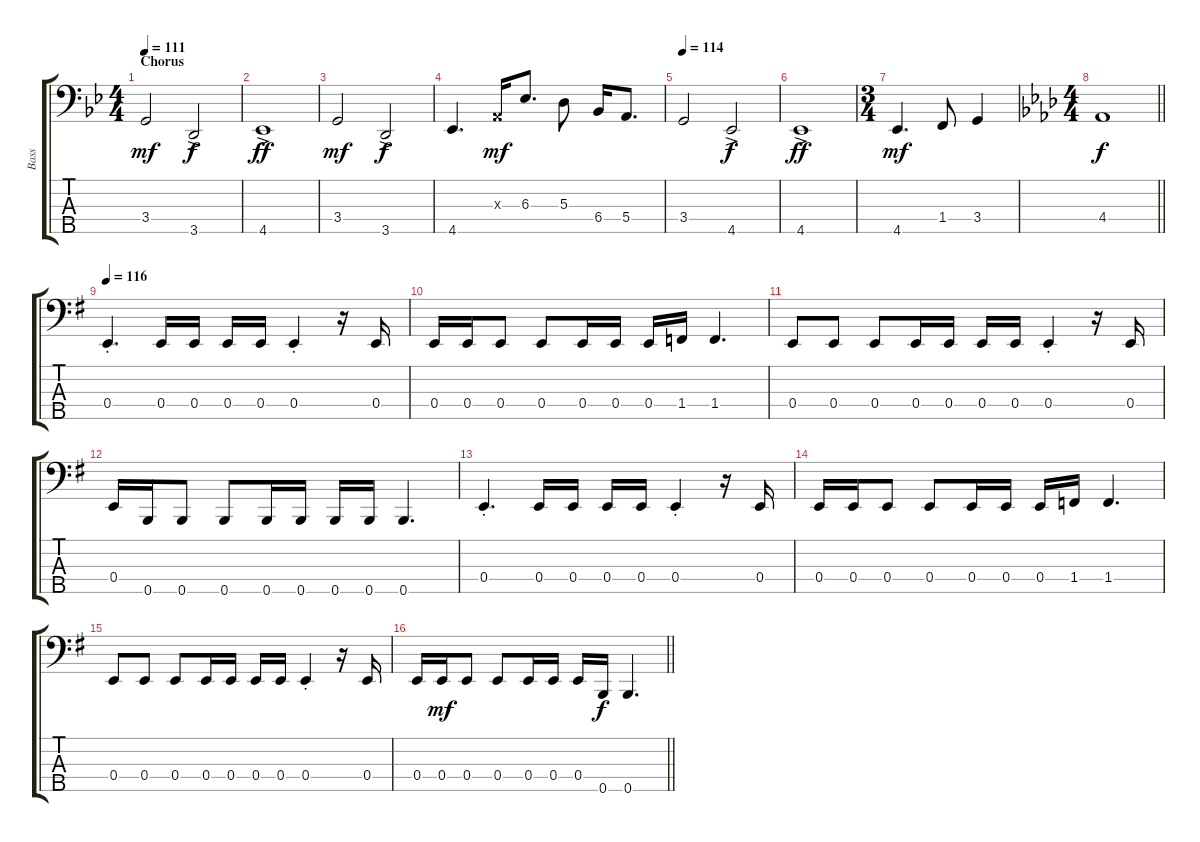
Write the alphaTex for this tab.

\track ("Bass" "Bass") {instrument fretlessbass}
\staff {score tabs}
\tuning (G2 D2 A1 E1 B0) {hide}
\ts (4 4)
\section ("" "Chorus")
\tempo 111
\clef f4
\ks bb
3.4.2{dy mf} 3.5{ac}.2{dy f} |
4.5{ac}.1{dy ff} |
3.4.2{dy mf} 3.5{ac}.2{dy f} |
4.5.4{d} 0.3{x}.16{dy mf} 6.3.8{d} 5.3.8 6.4.16 5.4.8{d} |
\tempo 114
3.4.2 4.5{ac}.2{dy f} |
4.5{ac}.1{dy ff} |
\ts (3 4)
4.5.4{d dy mf} 1.4.8 3.4.4 |
\ts (4 4)
\barLineRight lightlight
\ks ab
4.4.1{dy f} |
\tempo 116
\ks g
0.4{st}.4{d} 0.4.16 0.4.16 0.4.16 0.4.16 0.4{st}.4 r.16 0.4.16 |
0.4.16 0.4.16 0.4.8 0.4.8 0.4.16 0.4.16 0.4.16 1.4.16 1.4.4{d} |
0.4.8 0.4.8 0.4.8 0.4.16 0.4.16 0.4.16 0.4.16 0.4{st}.4 r.16 0.4.16 |
0.4.16 0.5.16 0.5.8 0.5.8 0.5.16 0.5.16 0.5.16 0.5.16 0.5.4{d} |
0.4{st}.4{d} 0.4.16 0.4.16 0.4.16 0.4.16 0.4{st}.4 r.16 0.4.16 |
0.4.16 0.4.16 0.4.8 0.4.8 0.4.16 0.4.16 0.4.16 1.4.16 1.4.4{d} |
0.4.8 0.4.8 0.4.8 0.4.16 0.4.16 0.4.16 0.4.16 0.4{st}.4 r.16 0.4.16 |
\barLineRight lightlight
0.4.16 0.4.16{dy mf} 0.4.8 0.4.8 0.4.16 0.4.16 0.4.16 0.5.16{dy f} 0.5.4{d}
